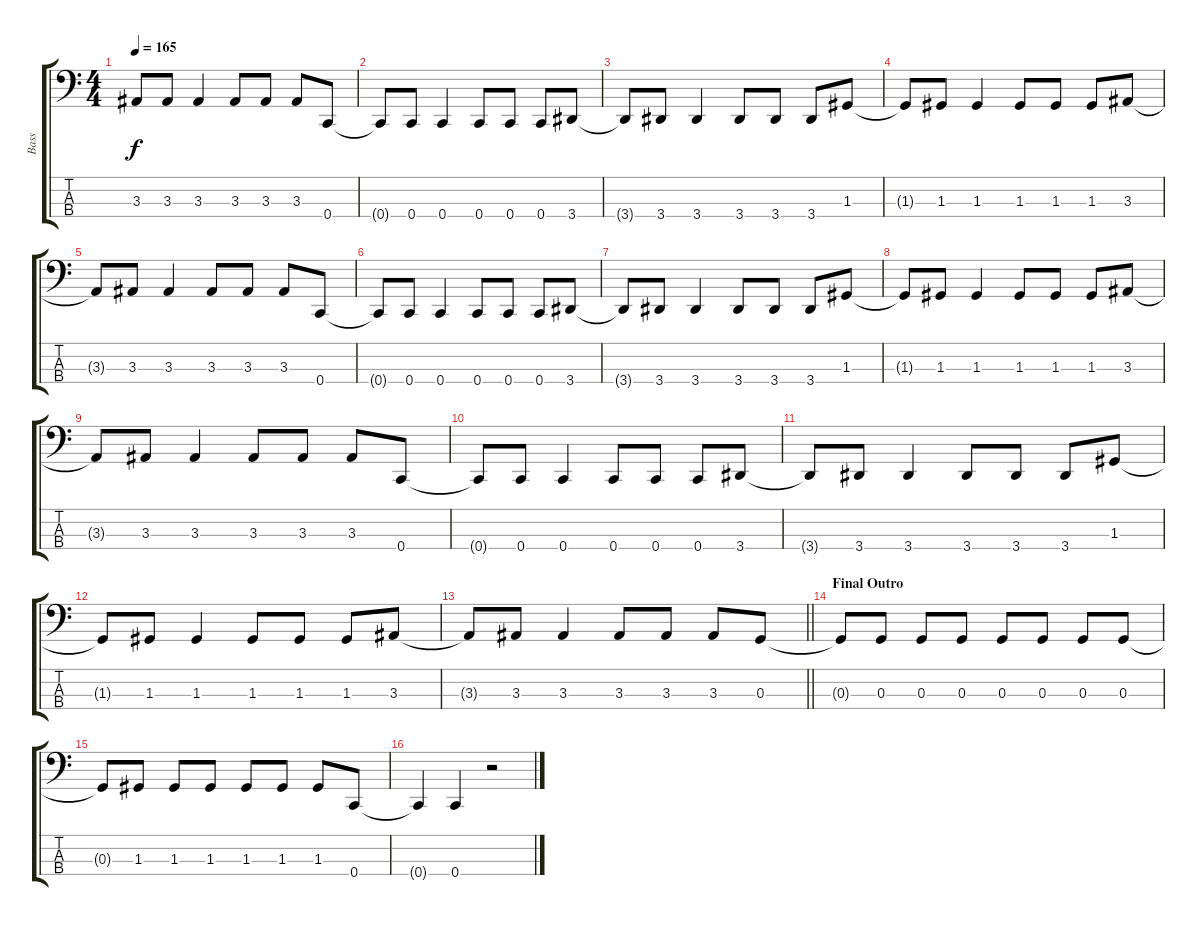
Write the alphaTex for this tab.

\track ("Bass" "Bass") {instrument electricbasspick}
\staff {score tabs}
\tuning (F2 C2 G1 C1) {hide}
\ts (4 4)
\tempo 165
\clef f4
\ks c
3.3{t}.8{dy f} 3.3.8 3.3.4 3.3.8 3.3.8 3.3.8 0.4.8 |
0.4{t}.8 0.4.8 0.4.4 0.4.8 0.4.8 0.4.8 3.4.8 |
3.4{t}.8 3.4.8 3.4.4 3.4.8 3.4.8 3.4.8 1.3.8 |
1.3{t}.8 1.3.8 1.3.4 1.3.8 1.3.8 1.3.8 3.3.8 |
3.3{t}.8 3.3.8 3.3.4 3.3.8 3.3.8 3.3.8 0.4.8 |
0.4{t}.8 0.4.8 0.4.4 0.4.8 0.4.8 0.4.8 3.4.8 |
3.4{t}.8 3.4.8 3.4.4 3.4.8 3.4.8 3.4.8 1.3.8 |
1.3{t}.8 1.3.8 1.3.4 1.3.8 1.3.8 1.3.8 3.3.8 |
3.3{t}.8 3.3.8 3.3.4 3.3.8 3.3.8 3.3.8 0.4.8 |
0.4{t}.8 0.4.8 0.4.4 0.4.8 0.4.8 0.4.8 3.4.8 |
3.4{t}.8 3.4.8 3.4.4 3.4.8 3.4.8 3.4.8 1.3.8 |
1.3{t}.8 1.3.8 1.3.4 1.3.8 1.3.8 1.3.8 3.3.8 |
\barLineRight lightlight
3.3{t}.8 3.3.8 3.3.4 3.3.8 3.3.8 3.3.8 0.3.8 |
\section ("" "Final Outro")
0.3{t}.8 0.3.8 0.3.8 0.3.8 0.3.8 0.3.8 0.3.8 0.3.8 |
0.3{t}.8 1.3.8 1.3.8 1.3.8 1.3.8 1.3.8 1.3.8 0.4.8 |
0.4{t}.4 0.4.4 r.2
